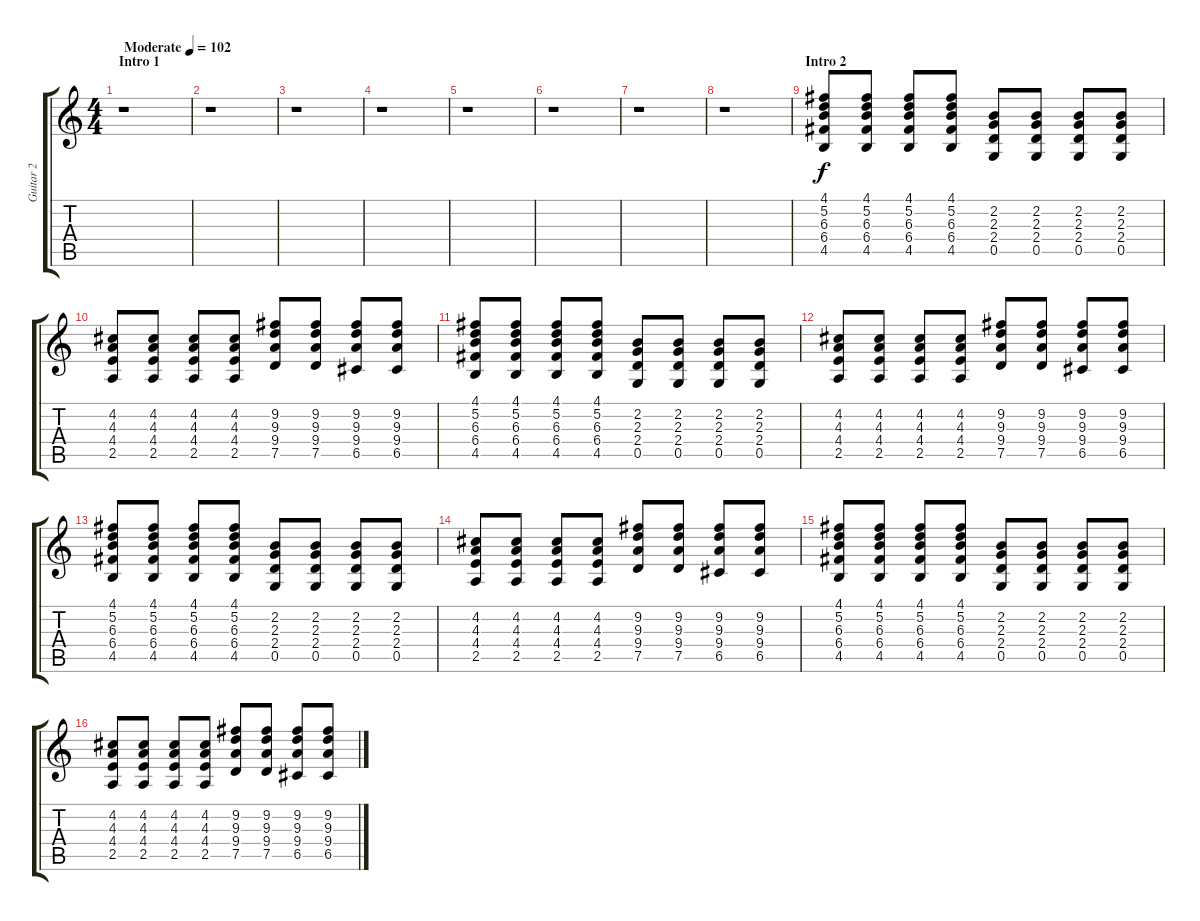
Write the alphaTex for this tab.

\track ("Guitar 2" "Guitar 2") {instrument distortionguitar}
\staff {score tabs}
\tuning (D4 A3 F3 C3 G2 D2) {hide}
\ts (4 4)
\section ("" "Intro 1")
\tempo (102 "Moderate")
\clef g2
\ks c
r.1{dy f instrument distortionguitar} |
r.1 |
r.1 |
r.1 |
r.1 |
r.1 |
r.1 |
r.1 |
\section ("" "Intro 2")
(4.1 5.2 6.3 6.4 4.5).8 (4.1 5.2 6.3 6.4 4.5).8 (4.1 5.2 6.3 6.4 4.5).8 (4.1 5.2 6.3 6.4 4.5).8 (2.2 2.3 2.4 0.5).8 (2.2 2.3 2.4 0.5).8 (2.2 2.3 2.4 0.5).8 (2.2 2.3 2.4 0.5).8 |
(4.2 4.3 4.4 2.5).8 (4.2 4.3 4.4 2.5).8 (4.2 4.3 4.4 2.5).8 (4.2 4.3 4.4 2.5).8 (9.2 9.3 9.4 7.5).8 (9.2 9.3 9.4 7.5).8 (9.2 9.3 9.4 6.5).8 (9.2 9.3 9.4 6.5).8 |
(4.1 5.2 6.3 6.4 4.5).8 (4.1 5.2 6.3 6.4 4.5).8 (4.1 5.2 6.3 6.4 4.5).8 (4.1 5.2 6.3 6.4 4.5).8 (2.2 2.3 2.4 0.5).8 (2.2 2.3 2.4 0.5).8 (2.2 2.3 2.4 0.5).8 (2.2 2.3 2.4 0.5).8 |
(4.2 4.3 4.4 2.5).8 (4.2 4.3 4.4 2.5).8 (4.2 4.3 4.4 2.5).8 (4.2 4.3 4.4 2.5).8 (9.2 9.3 9.4 7.5).8 (9.2 9.3 9.4 7.5).8 (9.2 9.3 9.4 6.5).8 (9.2 9.3 9.4 6.5).8 |
(4.1 5.2 6.3 6.4 4.5).8 (4.1 5.2 6.3 6.4 4.5).8 (4.1 5.2 6.3 6.4 4.5).8 (4.1 5.2 6.3 6.4 4.5).8 (2.2 2.3 2.4 0.5).8 (2.2 2.3 2.4 0.5).8 (2.2 2.3 2.4 0.5).8 (2.2 2.3 2.4 0.5).8 |
(4.2 4.3 4.4 2.5).8 (4.2 4.3 4.4 2.5).8 (4.2 4.3 4.4 2.5).8 (4.2 4.3 4.4 2.5).8 (9.2 9.3 9.4 7.5).8 (9.2 9.3 9.4 7.5).8 (9.2 9.3 9.4 6.5).8 (9.2 9.3 9.4 6.5).8 |
(4.1 5.2 6.3 6.4 4.5).8 (4.1 5.2 6.3 6.4 4.5).8 (4.1 5.2 6.3 6.4 4.5).8 (4.1 5.2 6.3 6.4 4.5).8 (2.2 2.3 2.4 0.5).8 (2.2 2.3 2.4 0.5).8 (2.2 2.3 2.4 0.5).8 (2.2 2.3 2.4 0.5).8 |
(4.2 4.3 4.4 2.5).8 (4.2 4.3 4.4 2.5).8 (4.2 4.3 4.4 2.5).8 (4.2 4.3 4.4 2.5).8 (9.2 9.3 9.4 7.5).8 (9.2 9.3 9.4 7.5).8 (9.2 9.3 9.4 6.5).8 (9.2 9.3 9.4 6.5).8
